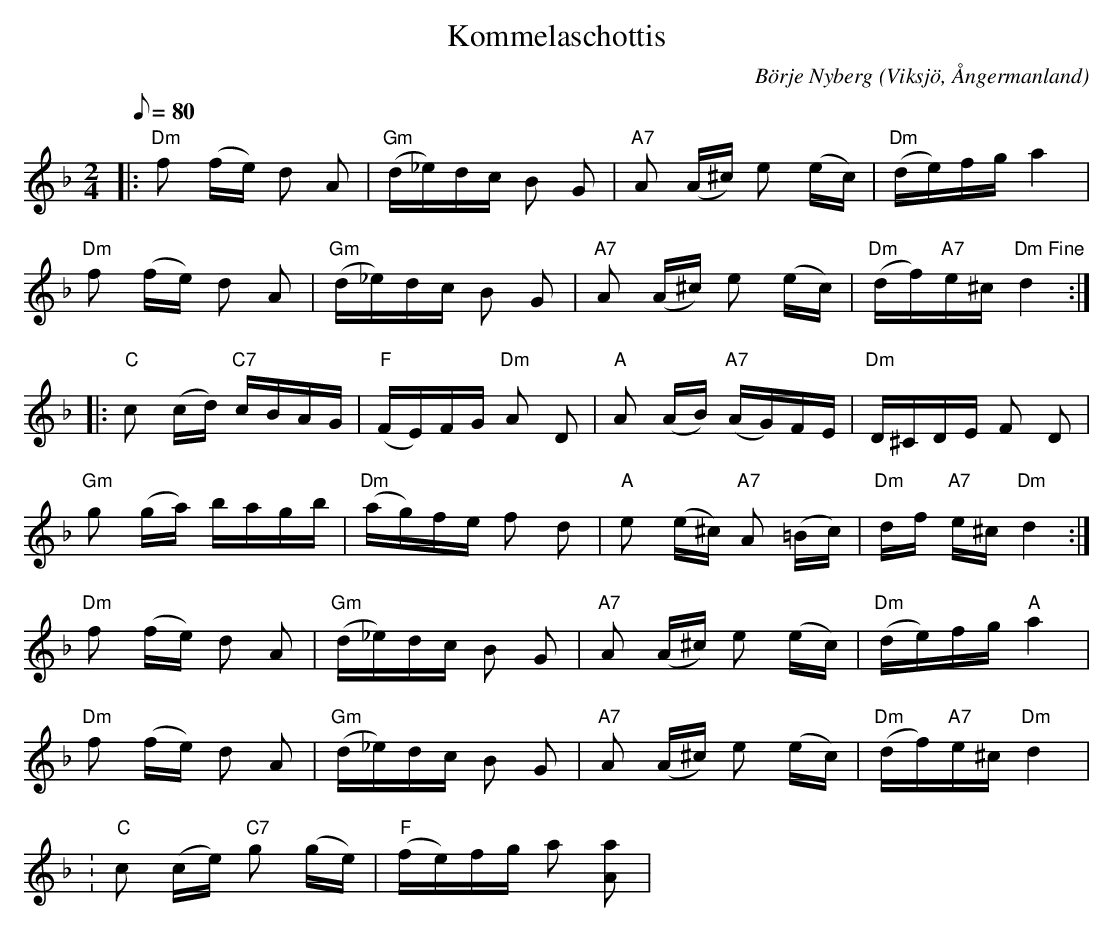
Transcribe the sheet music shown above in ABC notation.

X:1
T:Kommelaschottis
C:Börje Nyberg
O:Viksjö, Ångermanland
M:2/4
L:1/8
Q:80
K:Dm
|: "Dm"f (f/2e/2) d A | "Gm"(d/2_e/2)d/2c/2 B G | "A7"A (A/2^c/2) e (e/2c/2) |"Dm"(d/2e/2)f/2g/2 a2 |
"Dm"f (f/2e/2) d A | "Gm" (d/2_e/2)d/2c/2 B G | "A7"A (A/2^c/2) e (e/2c/2) | "Dm"(d/2f/2)"A7"e/2^c/2 "Dm Fine"d2::
"C"c (c/2d/2) "C7"c/2B/2A/2G/2 | "F"(F/2E/2)F/2G/2 "Dm"A D | "A"A (A/2B/2) "A7"(A/2G/2)F/2E/2 | "Dm"D/2^C/2D/2E/2 F D |
"Gm"g (g/2a/2) b/2a/2g/2b/2 | "Dm"(a/2g/2)f/2e/2 f d | "A"e (e/2^c/2) "A7"A (=B/2c/2) | "Dm"d/2f/2 "A7"e/2^c/2 "Dm"d2:|
"Dm"f (f/2e/2) d A | "Gm"(d/2_e/2)d/2c/2 B G | "A7"A (A/2^c/2) e (e/2c/2) | "Dm"(d/2e/2)f/2g/2 "A"a2 |
"Dm"f (f/2e/2) d A | "Gm"(d/2_e/2)d/2c/2 B G | "A7"A (A/2^c/2) e (e/2c/2) | "Dm"(d/2f/2)"A7"e/2^c/2 "Dm"d2 |
: "C"c (c/2e/2) "C7"g (g/2e/2) |"F"(f/2e/2)f/2g/2 a [aA] |
